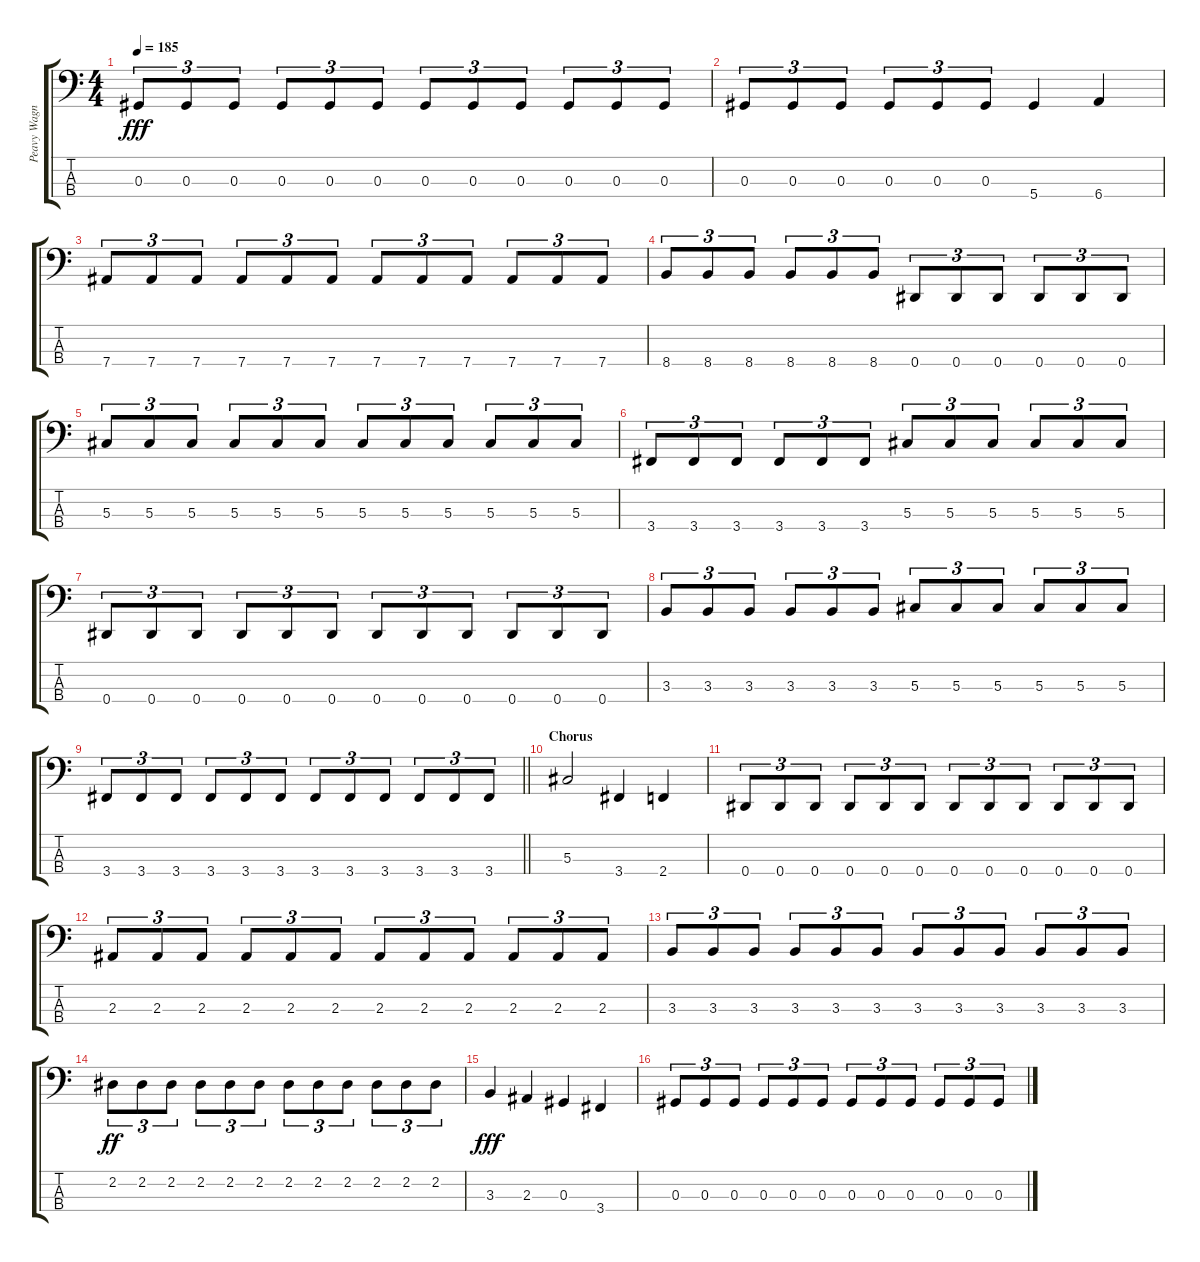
\track ("Peavy Wagner (bass)" "Peavy Wagn") {instrument electricbassfinger}
\staff {score tabs}
\tuning (Gb2 Db2 Ab1 Eb1) {hide}
\ts (4 4)
\tempo 185
\clef f4
\ks c
0.3.8{tu (3 2) dy fff} 0.3.8{tu (3 2)} 0.3.8{tu (3 2)} 0.3.8{tu (3 2)} 0.3.8{tu (3 2)} 0.3.8{tu (3 2)} 0.3.8{tu (3 2)} 0.3.8{tu (3 2)} 0.3.8{tu (3 2)} 0.3.8{tu (3 2)} 0.3.8{tu (3 2)} 0.3.8{tu (3 2)} |
0.3.8{tu (3 2)} 0.3.8{tu (3 2)} 0.3.8{tu (3 2)} 0.3.8{tu (3 2)} 0.3.8{tu (3 2)} 0.3.8{tu (3 2)} 5.4.4 6.4.4 |
7.4.8{tu (3 2)} 7.4.8{tu (3 2)} 7.4.8{tu (3 2)} 7.4.8{tu (3 2)} 7.4.8{tu (3 2)} 7.4.8{tu (3 2)} 7.4.8{tu (3 2)} 7.4.8{tu (3 2)} 7.4.8{tu (3 2)} 7.4.8{tu (3 2)} 7.4.8{tu (3 2)} 7.4.8{tu (3 2)} |
8.4.8{tu (3 2)} 8.4.8{tu (3 2)} 8.4.8{tu (3 2)} 8.4.8{tu (3 2)} 8.4.8{tu (3 2)} 8.4.8{tu (3 2)} 0.4.8{tu (3 2)} 0.4.8{tu (3 2)} 0.4.8{tu (3 2)} 0.4.8{tu (3 2)} 0.4.8{tu (3 2)} 0.4.8{tu (3 2)} |
5.3.8{tu (3 2)} 5.3.8{tu (3 2)} 5.3.8{tu (3 2)} 5.3.8{tu (3 2)} 5.3.8{tu (3 2)} 5.3.8{tu (3 2)} 5.3.8{tu (3 2)} 5.3.8{tu (3 2)} 5.3.8{tu (3 2)} 5.3.8{tu (3 2)} 5.3.8{tu (3 2)} 5.3.8{tu (3 2)} |
3.4.8{tu (3 2)} 3.4.8{tu (3 2)} 3.4.8{tu (3 2)} 3.4.8{tu (3 2)} 3.4.8{tu (3 2)} 3.4.8{tu (3 2)} 5.3.8{tu (3 2)} 5.3.8{tu (3 2)} 5.3.8{tu (3 2)} 5.3.8{tu (3 2)} 5.3.8{tu (3 2)} 5.3.8{tu (3 2)} |
0.4.8{tu (3 2)} 0.4.8{tu (3 2)} 0.4.8{tu (3 2)} 0.4.8{tu (3 2)} 0.4.8{tu (3 2)} 0.4.8{tu (3 2)} 0.4.8{tu (3 2)} 0.4.8{tu (3 2)} 0.4.8{tu (3 2)} 0.4.8{tu (3 2)} 0.4.8{tu (3 2)} 0.4.8{tu (3 2)} |
3.3.8{tu (3 2)} 3.3.8{tu (3 2)} 3.3.8{tu (3 2)} 3.3.8{tu (3 2)} 3.3.8{tu (3 2)} 3.3.8{tu (3 2)} 5.3.8{tu (3 2)} 5.3.8{tu (3 2)} 5.3.8{tu (3 2)} 5.3.8{tu (3 2)} 5.3.8{tu (3 2)} 5.3.8{tu (3 2)} |
\barLineRight lightlight
3.4.8{tu (3 2)} 3.4.8{tu (3 2)} 3.4.8{tu (3 2)} 3.4.8{tu (3 2)} 3.4.8{tu (3 2)} 3.4.8{tu (3 2)} 3.4.8{tu (3 2)} 3.4.8{tu (3 2)} 3.4.8{tu (3 2)} 3.4.8{tu (3 2)} 3.4.8{tu (3 2)} 3.4.8{tu (3 2)} |
\section ("" "Chorus")
5.3.2 3.4.4 2.4.4 |
0.4.8{tu (3 2)} 0.4.8{tu (3 2)} 0.4.8{tu (3 2)} 0.4.8{tu (3 2)} 0.4.8{tu (3 2)} 0.4.8{tu (3 2)} 0.4.8{tu (3 2)} 0.4.8{tu (3 2)} 0.4.8{tu (3 2)} 0.4.8{tu (3 2)} 0.4.8{tu (3 2)} 0.4.8{tu (3 2)} |
2.3.8{tu (3 2)} 2.3.8{tu (3 2)} 2.3.8{tu (3 2)} 2.3.8{tu (3 2)} 2.3.8{tu (3 2)} 2.3.8{tu (3 2)} 2.3.8{tu (3 2)} 2.3.8{tu (3 2)} 2.3.8{tu (3 2)} 2.3.8{tu (3 2)} 2.3.8{tu (3 2)} 2.3.8{tu (3 2)} |
3.3.8{tu (3 2)} 3.3.8{tu (3 2)} 3.3.8{tu (3 2)} 3.3.8{tu (3 2)} 3.3.8{tu (3 2)} 3.3.8{tu (3 2)} 3.3.8{tu (3 2)} 3.3.8{tu (3 2)} 3.3.8{tu (3 2)} 3.3.8{tu (3 2)} 3.3.8{tu (3 2)} 3.3.8{tu (3 2)} |
2.2.8{tu (3 2) dy ff} 2.2.8{tu (3 2)} 2.2.8{tu (3 2)} 2.2.8{tu (3 2)} 2.2.8{tu (3 2)} 2.2.8{tu (3 2)} 2.2.8{tu (3 2)} 2.2.8{tu (3 2)} 2.2.8{tu (3 2)} 2.2.8{tu (3 2)} 2.2.8{tu (3 2)} 2.2.8{tu (3 2)} |
3.3.4{dy fff} 2.3.4 0.3.4 3.4.4 |
0.3.8{tu (3 2)} 0.3.8{tu (3 2)} 0.3.8{tu (3 2)} 0.3.8{tu (3 2)} 0.3.8{tu (3 2)} 0.3.8{tu (3 2)} 0.3.8{tu (3 2)} 0.3.8{tu (3 2)} 0.3.8{tu (3 2)} 0.3.8{tu (3 2)} 0.3.8{tu (3 2)} 0.3.8{tu (3 2)}
